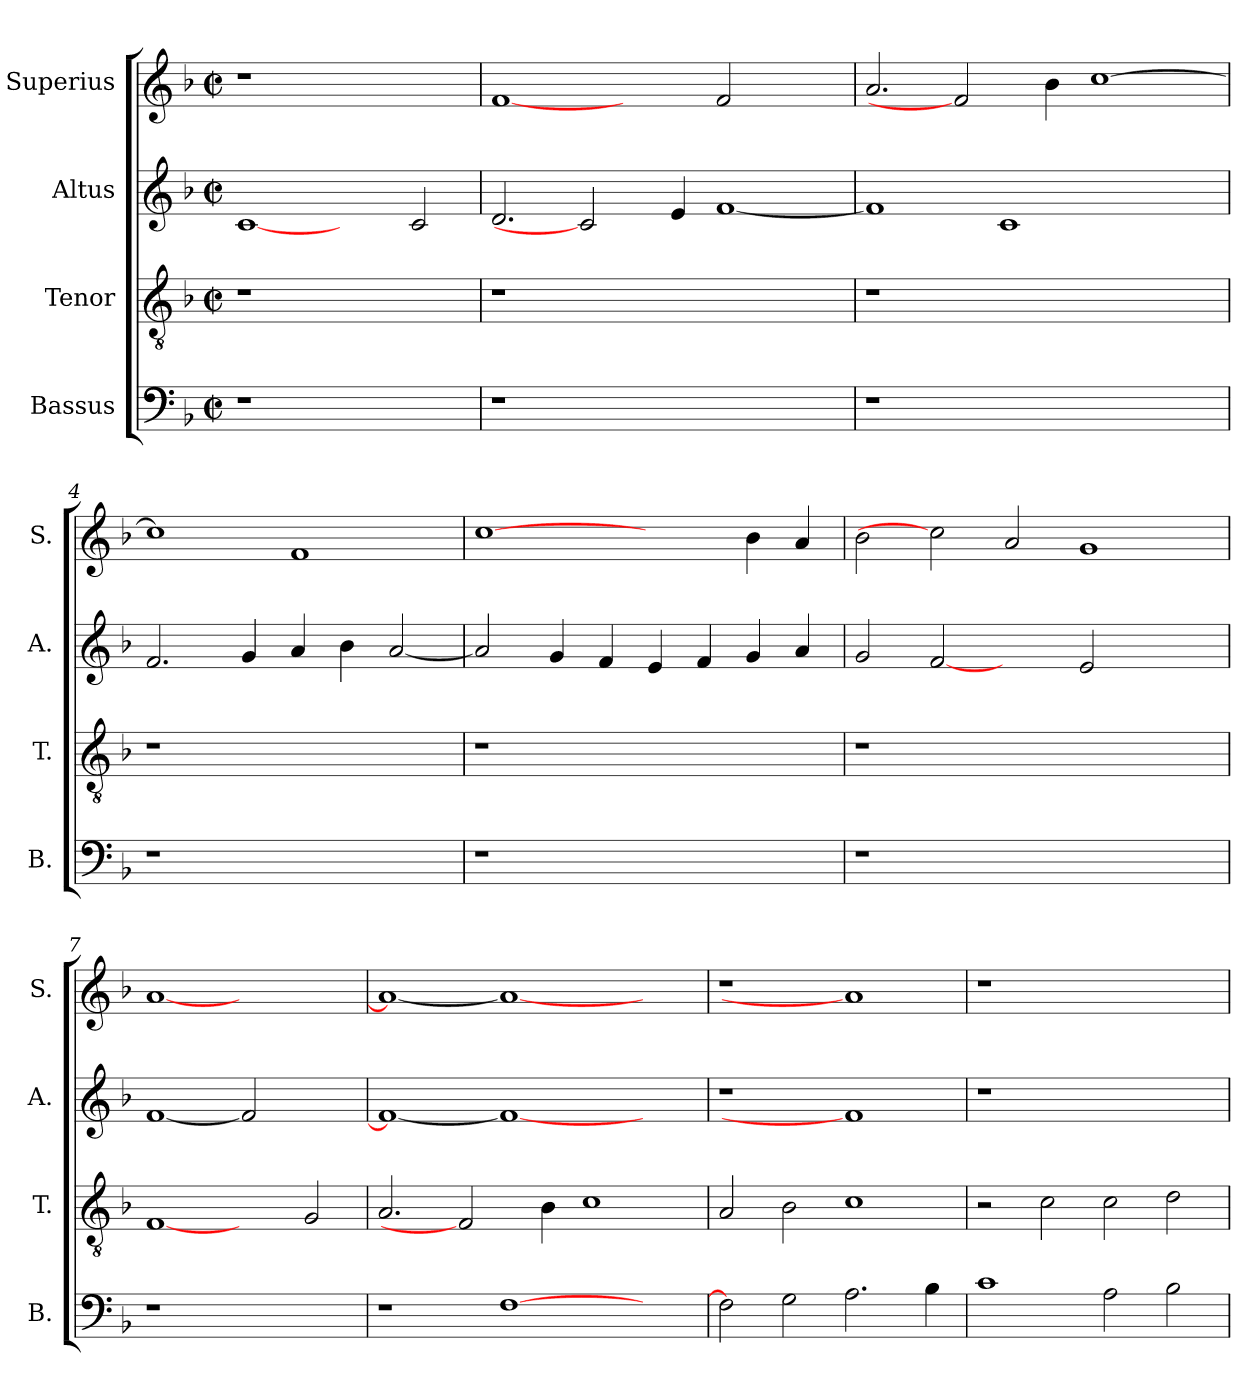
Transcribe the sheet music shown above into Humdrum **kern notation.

**kern	**kern	**kern	**kern
*part4	*part3	*part2	*part1
*staff4	*staff3	*staff2	*staff1
*I"Bassus	*I"Tenor	*I"Altus	*I"Superius
*I'B.	*I'T.	*I'A.	*I'S.
!!LO:PB:g=z
*clefF4	*clefGv2	*clefG2	*clefG2
*	*ITrd7c12	*	*
*k[b-]	*k[b-]	*k[b-]	*k[b-]
*F:	*F:	*F:	*F:
*M2/2	*M2/2	*M2/2	*M2/2
*met(c|)	*met(c|)	*met(c|)	*met(c|)
=1	=1	=1	=1
!LO:N:vis=1	!LO:N:vis=1	!	!LO:N:vis=1
1r	1r	[1ci	1r
1ryy	1ryy	2ryy	1ryy
.	.	2ci/	.
=2	=2	=2	=2
!LO:N:vis=1	!LO:N:vis=1	!	!
1r	1r	2.di/	[1fi
.	.	2ci]	.
1.ryy	1.ryy	.	2ryy
.	.	4ei/	.
.	.	[<1fi	2fi/
.	.	.	2ryy
=3	=3	=3	=3
!LO:N:vis=1	!LO:N:vis=1	!	!
1r	1r	1fi]	2.ai/
.	.	.	2fi]
1.ryy	1.ryy	1ci	.
.	.	.	4b-i\
.	.	.	[>1cci
.	.	2ryy	.
=4	=4	=4	=4
!LO:N:vis=1	!LO:N:vis=1	!	!
1r	1r	2.fi/	1cci]
.	.	4gi/	.
1ryy	1ryy	4ai/	1fi
.	.	4b-i\	.
.	.	[<2ai/	.
=5	=5	=5	=5
!LO:N:vis=1	!LO:N:vis=1	!	!
1r	1r	2ai/]	[1cci
.	.	4gi/	.
.	.	4fi/	.
1ryy	1ryy	4ei/	2ryy
.	.	4fi/	.
.	.	4gi/	4b-i\
.	.	4ai/	4ai/
!!LO:LB:g=z
=6	=6	=6	=6
!LO:N:vis=1	!LO:N:vis=1	!	!
1r	1r	2gi/	2b-i\
.	.	[2fi	2cci]
1.ryy	1.ryy	2ryy	2ai/
.	.	2ei/	1gi
.	.	2ryy	.
=7	=7	=7	=7
!LO:N:vis=1	!	!	!
1r	[1FFi	[<1fi	[<1ai
1ryy	2ryy	2fi]	1ryy
.	2GGi/	2ryy	.
=8	=8	=8	=8
1r	2.AAi/	1fi_<	1ai_<
.	2FFi]	.	.
[>1Fi	.	1fi_	1ai_
.	4BB-i\	.	.
.	1Ci	.	.
2ryy	.	2ryy	2ryy
=9	=9	=9	=9
!	!	!LO:N:vis=1	!LO:N:vis=1
2Fi\]	2AAi/	1r	1r
2Gi\	2BB-i\	.	.
2.Ai\	1Ci	1fi]	1ai]
4B-i\	.	.	.
=10	=10	=10	=10
!	!	!LO:N:vis=1	!LO:N:vis=1
1ci	2r	1r	1r
.	2Ci\	.	.
2Ai\	2Ci\	1ryy	1ryy
2B-i\	2Di\	.	.
=	=	=	=
*-	*-	*-	*-
